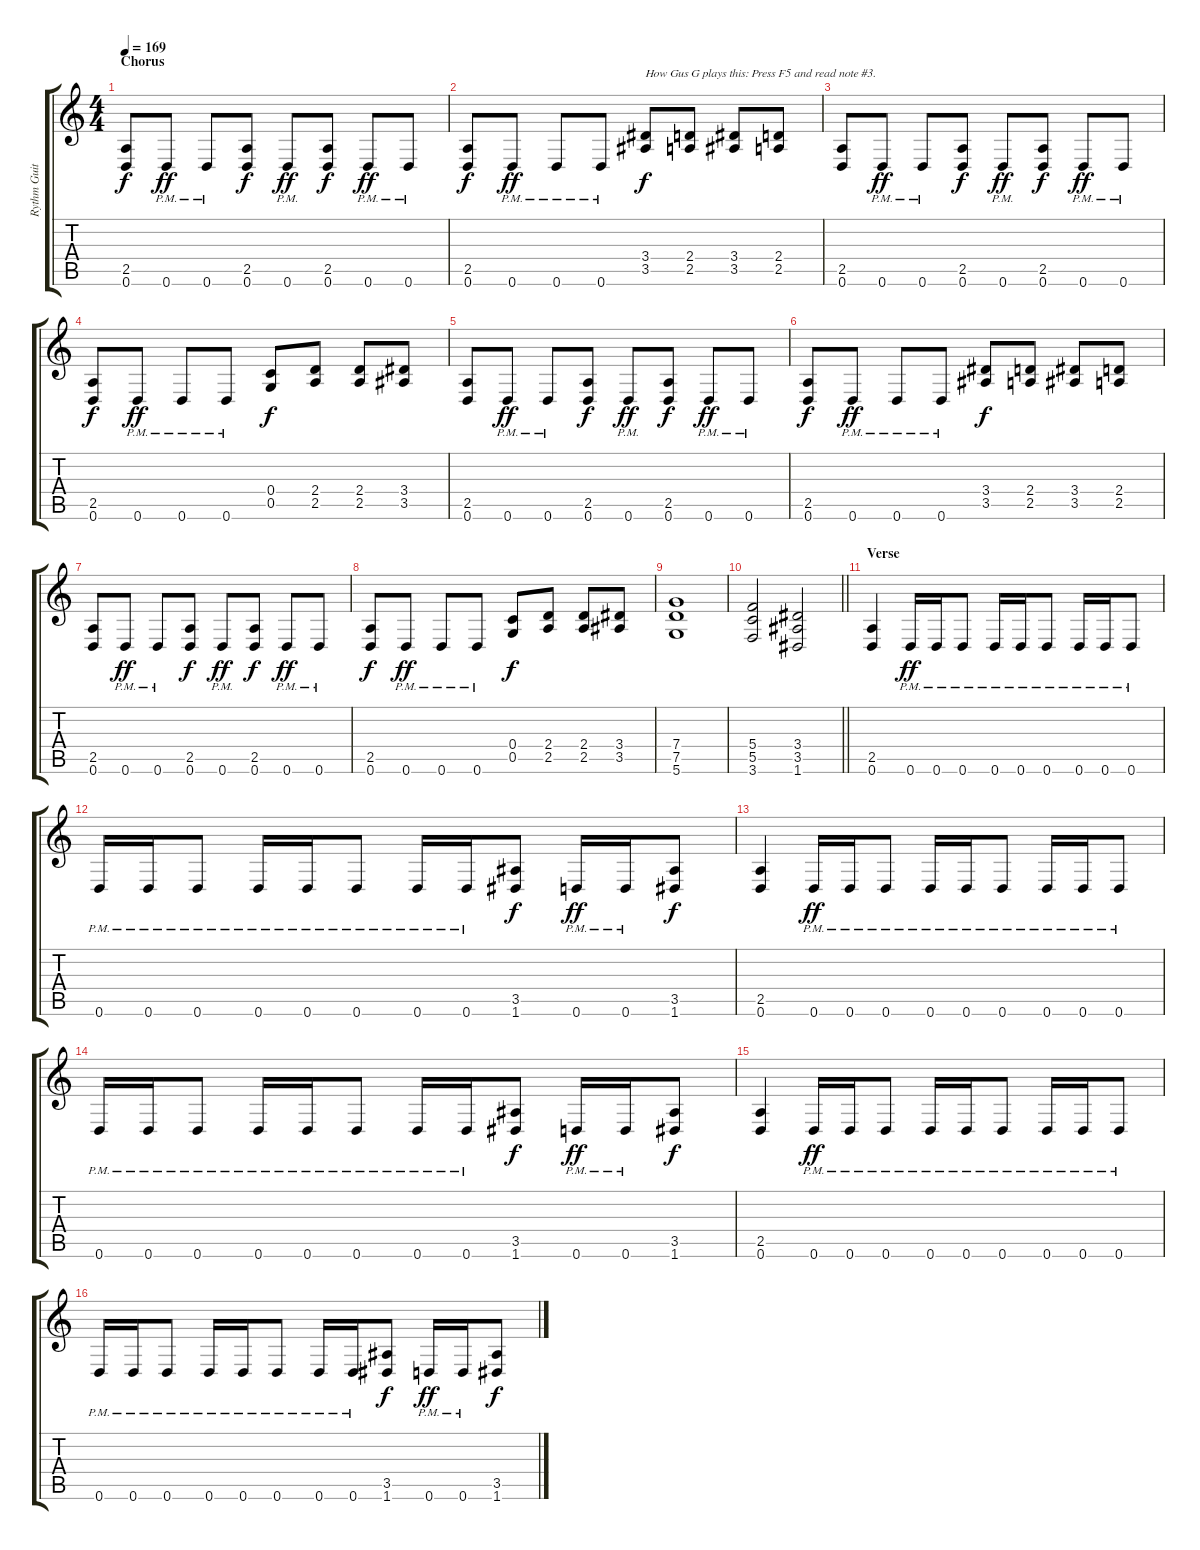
\track ("Rythm Guitar 1" "Rythm Guit") {instrument distortionguitar}
\staff {score tabs}
\tuning (D4 A3 F3 C3 G2 D2) {hide}
\ts (4 4)
\section ("" "Chorus")
\tempo 169
\clef g2
\ks c
(2.5 0.6).8{dy f} 0.6{pm}.8{dy ff} 0.6{pm}.8 (2.5 0.6).8{dy f} 0.6{pm}.8{dy ff} (2.5 0.6).8{dy f} 0.6{pm}.8{dy ff} 0.6{pm}.8 |
(2.5 0.6).8{dy f} 0.6{pm}.8{dy ff} 0.6{pm}.8 0.6{pm}.8 (3.4 3.5).8{txt "How Gus G plays this: Press F5 and read note #3." dy f} (2.4 2.5).8 (3.4 3.5).8 (2.4 2.5).8 |
(2.5 0.6).8 0.6{pm}.8{dy ff} 0.6{pm}.8 (2.5 0.6).8{dy f} 0.6{pm}.8{dy ff} (2.5 0.6).8{dy f} 0.6{pm}.8{dy ff} 0.6{pm}.8 |
(2.5 0.6).8{dy f} 0.6{pm}.8{dy ff} 0.6{pm}.8 0.6{pm}.8 (0.4 0.5).8{dy f} (2.4 2.5).8 (2.4 2.5).8 (3.4 3.5).8 |
(2.5 0.6).8 0.6{pm}.8{dy ff} 0.6{pm}.8 (2.5 0.6).8{dy f} 0.6{pm}.8{dy ff} (2.5 0.6).8{dy f} 0.6{pm}.8{dy ff} 0.6{pm}.8 |
(2.5 0.6).8{dy f} 0.6{pm}.8{dy ff} 0.6{pm}.8 0.6{pm}.8 (3.4 3.5).8{dy f} (2.4 2.5).8 (3.4 3.5).8 (2.4 2.5).8 |
(2.5 0.6).8 0.6{pm}.8{dy ff} 0.6{pm}.8 (2.5 0.6).8{dy f} 0.6{pm}.8{dy ff} (2.5 0.6).8{dy f} 0.6{pm}.8{dy ff} 0.6{pm}.8 |
(2.5 0.6).8{dy f} 0.6{pm}.8{dy ff} 0.6{pm}.8 0.6{pm}.8 (0.4 0.5).8{dy f} (2.4 2.5).8 (2.4 2.5).8 (3.4 3.5).8 |
(7.4 7.5 5.6).1 |
\barLineRight lightlight
(5.4 5.5 3.6).2 (3.4 3.5 1.6).2 |
\section ("" "Verse")
(2.5 0.6).4 0.6{pm}.16{dy ff} 0.6{pm}.16 0.6{pm}.8 0.6{pm}.16 0.6{pm}.16 0.6{pm}.8 0.6{pm}.16 0.6{pm}.16 0.6{pm}.8 |
0.6{pm}.16 0.6{pm}.16 0.6{pm}.8 0.6{pm}.16 0.6{pm}.16 0.6{pm}.8 0.6{pm}.16 0.6{pm}.16 (3.5 1.6).8{dy f} 0.6{pm}.16{dy ff} 0.6{pm}.16 (3.5 1.6).8{dy f} |
(2.5 0.6).4 0.6{pm}.16{dy ff} 0.6{pm}.16 0.6{pm}.8 0.6{pm}.16 0.6{pm}.16 0.6{pm}.8 0.6{pm}.16 0.6{pm}.16 0.6{pm}.8 |
0.6{pm}.16 0.6{pm}.16 0.6{pm}.8 0.6{pm}.16 0.6{pm}.16 0.6{pm}.8 0.6{pm}.16 0.6{pm}.16 (3.5 1.6).8{dy f} 0.6{pm}.16{dy ff} 0.6{pm}.16 (3.5 1.6).8{dy f} |
(2.5 0.6).4 0.6{pm}.16{dy ff} 0.6{pm}.16 0.6{pm}.8 0.6{pm}.16 0.6{pm}.16 0.6{pm}.8 0.6{pm}.16 0.6{pm}.16 0.6{pm}.8 |
0.6{pm}.16 0.6{pm}.16 0.6{pm}.8 0.6{pm}.16 0.6{pm}.16 0.6{pm}.8 0.6{pm}.16 0.6{pm}.16 (3.5 1.6).8{dy f} 0.6{pm}.16{dy ff} 0.6{pm}.16 (3.5 1.6).8{dy f}
